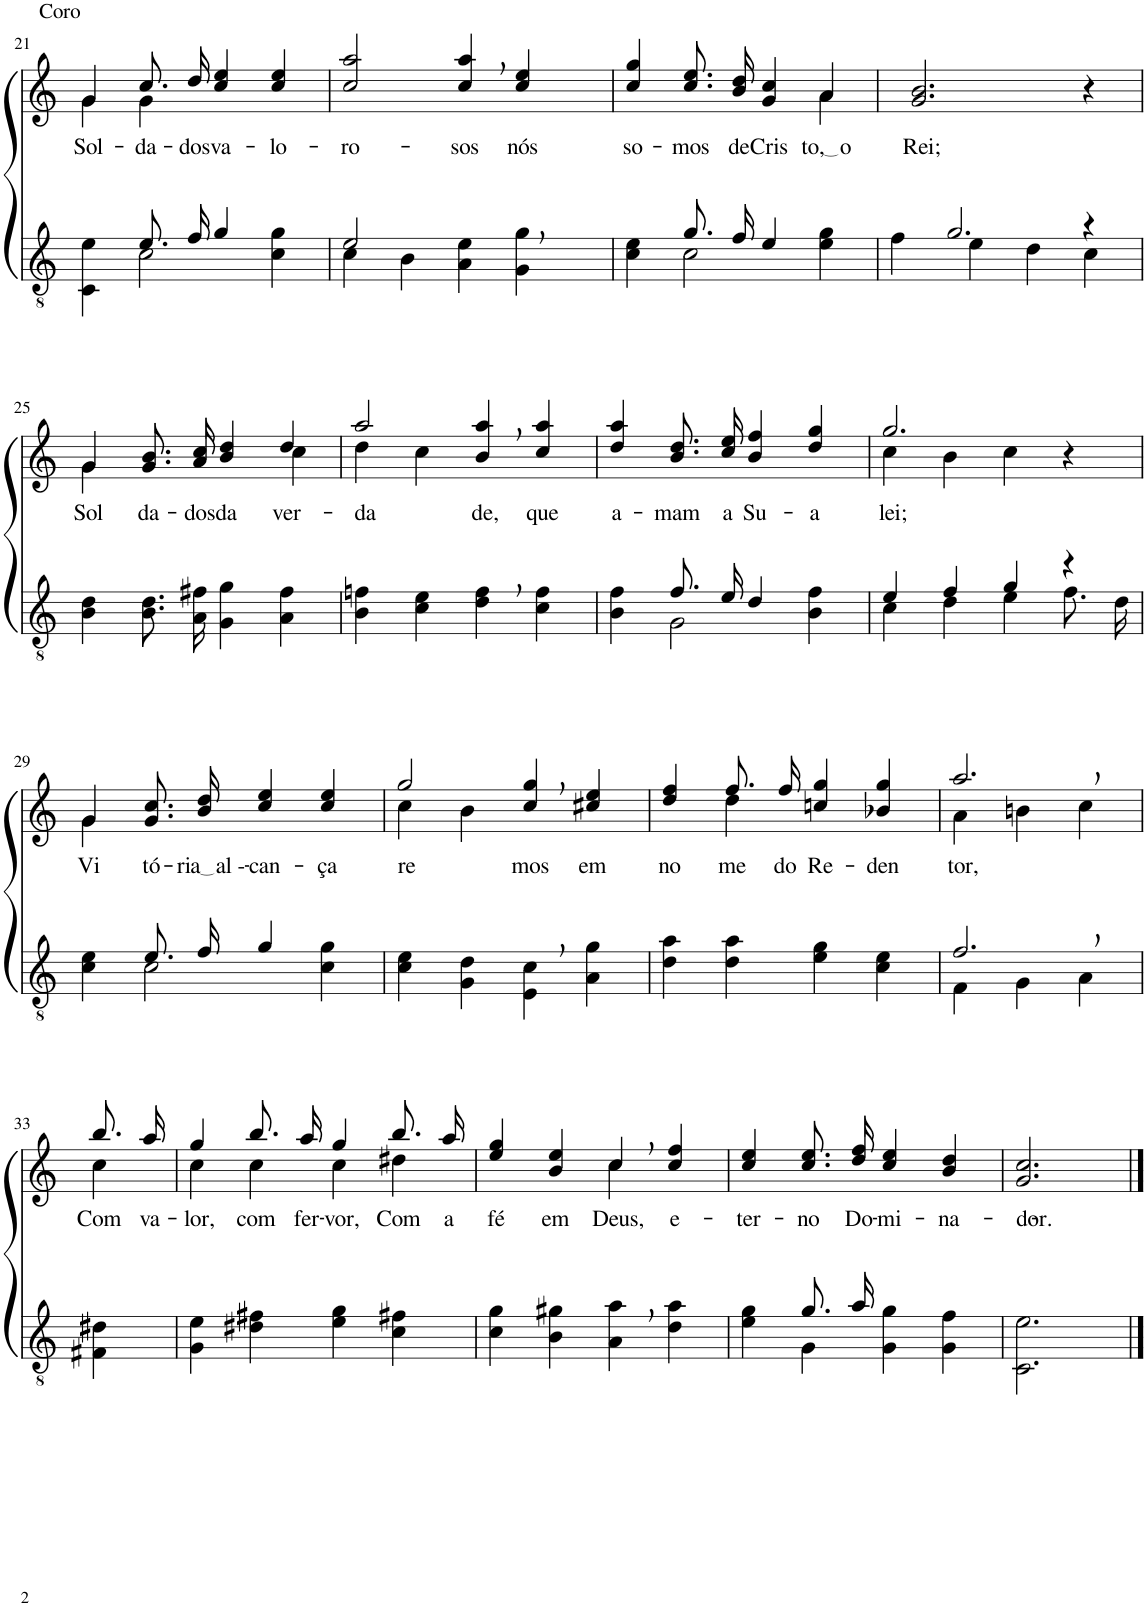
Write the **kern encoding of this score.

**kern	**kern	**text
*part2	*part1	*part1
*staff2	*staff1	*staff1
*I"Parte III e IV	*I"Parte I e II	*
!!LO:PB:g=z
*clefGv2	*clefG2	*
*Trd4c7	*Trd4c7	*
*k[]	*k[]	*
*M4/4	*M4/4	*
=21	=21	=21
*^	*^	*
!	!	!LO:TX:a:t=Coro	!	!
!	!	!	!	!LO:LY:b
4ryy	4C\ 4e\	4g/	4g\	Sol-
!	!	!	!	!LO:LY:b
8.e/L	2c\	8.cc/L	4g\	-da-
!	!	!	!	!LO:LY:b
16f/Jk	.	16dd/Jk	.	-dos
!	!	!	!	!LO:LY:b
4g/	.	4cc/ 4ee/	2ryy	va-
!	!	!	!	!LO:LY:b
4ryy	4c\ 4g\	4cc/ 4ee/	.	-lo-
*	*	*v	*v	*
=22	=22	=22	=22
!	!	!	!LO:LY:b
2e/	4c\	2cc/ 2aa/	-ro-
.	4B\	.	.
!	!	!	!LO:LY:b
2ryy	4A\ 4e\	4cc/, 4aa/,	-sos
!	!	!	!LO:LY:b
.	4G\ 4g\	4cc/ 4ee/	nós
=23	=23	=23	=23
!	!	!	!LO:LY:b
*	*	*^	*
4ryy	4c\ 4e\	4cc/ 4gg/	2.ryy	so-
!	!	!	!	!LO:LY:b
8.g/L	2c\	8.cc\ 8.ee\L	.	-mos
!	!	!	!	!LO:LY:b
16f/Jk	.	16b\ 16dd\Jk	.	de
!	!	!	!	!LO:LY:b
4e/	.	4g/ 4cc/	.	Cris-
!	!	!	!	!LO:LY:b
4ryy	4e\ 4g\	4a/	4a\	to, o
=24	=24	=24	=24	=24
!	!	!	!	!LO:LY:b
*	*	*v	*v	*
2.g/	4f\	2.g/ 2.b/	Rei;
.	4e\	.	.
.	4d\	.	.
4r	4c\	4r	.
!!LO:LB:g=z
=25	=25	=25	=25
*	*	*^	*
!	!	!	!	!LO:LY:b
*v	*v	*	*	*
4B\ 4d\	4g/	4g\	Sol-
!	!	!	!LO:LY:b
8.B\ 8.d\L	8.g/ 8.b/L	2ryy	da-
!	!	!	!LO:LY:b
16A\ 16f#X\Jk	16a/ 16cc/Jk	.	-dos
!	!	!	!LO:LY:b
4G\ 4g\	4b/ 4dd/	.	da
!	!	!	!LO:LY:b
4A\ 4f#\	4dd/	4cc\	-ver-
=26	=26	=26	=26
!	!	!	!LO:LY:b
4B\ 4fn\	2aa/	4dd\	-da-
4c\ 4e\	.	4cc\	.
!	!	!	!LO:LY:b
4d\, 4f\,	4b/, 4aa/,	2ryy	-de,
!	!	!	!LO:LY:b
4c\ 4f\	4cc/ 4aa/	.	que
*	*v	*v	*
=27	=27	=27
*^	*	*
!	!	!	!LO:LY:b
4ryy	4B\ 4f\	4dd/ 4aa/	a-
!	!	!	!LO:LY:b
8.f/L	2G\	8.b\ 8.dd\L	-mam
!	!	!	!LO:LY:b
16e/Jk	.	16cc\ 16ee\Jk	a
!	!	!	!LO:LY:b
4d/	.	4b/ 4ff/	Su-
!	!	!	!LO:LY:b
4ryy	4B\ 4f\	4dd/ 4gg/	-a
=28	=28	=28	=28
*	*	*^	*
!	!	!	!	!LO:LY:b
4e/	4c\	2.gg/	4cc\	lei;
4f/	4d\	.	4b\	.
4g/	4e\	.	4cc\	.
4r	8.f\L	4r	4ryy	.
.	16d\Jk	.	.	.
!!LO:LB:g=z	!!
=29	=29	=29	=29	=29
!	!	!	!	!LO:LY:b
4ryy	4c\ 4e\	4g/	4g\	Vi-
!	!	!	!	!LO:LY:b
8.e/L	2c\	8.g\ 8.cc\L	2.ryy	-tó-
!	!	!	!	!LO:LY:b
16f/Jk	.	16b\ 16dd\Jk	.	ria al -
!	!	!	!	!LO:LY:b
4g/	.	4cc/ 4ee/	.	-can-
!	!	!	!	!LO:LY:b
4ryy	4c\ 4g\	4cc/ 4ee/	.	-ça-
=30	=30	=30	=30	=30
!	!	!	!	!LO:LY:b
*v	*v	*	*	*
4c\ 4e\	2gg/	4cc\	-re-
4G\ 4d\	.	4b\	.
!	!	!	!LO:LY:b
4E\, 4c\,	4cc/, 4gg/,	2ryy	mos
!	!	!	!LO:LY:b
4A\ 4g\	4cc#X/ 4ee/	.	em
=31	=31	=31	=31
!	!	!	!LO:LY:b
4d\ 4a\	4dd/ 4ff/	4ryy	no-
!	!	!	!LO:LY:b
4d\ 4a\	8.ff/L	4dd\	-me
!	!	!	!LO:LY:b
.	16ff/Jk	.	do
!	!	!	!LO:LY:b
4e\ 4g\	4ccn/ 4gg/	2ryy	Re-
!	!	!	!LO:LY:b
4c\ 4e\	4b-X/ 4gg/	.	-den-
=32	=32	=32	=32
*^	*	*	*
!	!	!	!	!LO:LY:b
2.f,/	4F\	2.aa,/	4a\	-tor,
.	4G\	.	4bn\	.
.	4A\	.	4cc\	.
!!LO:LB:g=z	!!
=33	=33	=33	=33	=33
!	!	!	!	!LO:LY:b
*v	*v	*	*	*
4F#X\ 4d#X\	8.bb/L	4cc\	Com
!	!	!	!LO:LY:b
.	16aa/Jk	.	va-
=34	=34	=34	=34
!	!	!	!LO:LY:b
4G\ 4e\	4gg/	4cc\	-lor,
!	!	!	!LO:LY:b
4d#X\ 4f#X\	8.bb/L	4cc\	com
!	!	!	!LO:LY:b
.	16aa/Jk	.	fer-
!	!	!	!LO:LY:b
4e\ 4g\	4gg/	4cc\	vor,
!	!	!	!LO:LY:b
4c\ 4f#X\	8.bb/L	4dd#X\	Com
!	!	!	!LO:LY:b
.	16aa/Jk	.	a
=35	=35	=35	=35
!	!	!	!LO:LY:b
4c\ 4g\	4ee/ 4gg/	2ryy	fé
!	!	!	!LO:LY:b
4B\ 4g#X\	4b/ 4ee/	.	em
!	!	!	!LO:LY:b
4A\, 4a\,	4cc,/	4cc\	Deus,
!	!	!	!LO:LY:b
4d\ 4a\	4cc/ 4ff/	4ryy	e-
=36	=36	=36	=36
*^	*	*	*
!	!	!	!	!LO:LY:b
*	*	*v	*v	*
4ryy	4e\ 4g\	4cc/ 4ee/	-ter-
!	!	!	!LO:LY:b
8.g/L	4G\	8.cc\ 8.ee\L	-no
!	!	!	!LO:LY:b
16a/Jk	.	16dd\ 16ff\Jk	Do-
!	!	!	!LO:LY:b
4ryy	4G\ 4g\	4cc/ 4ee/	-mi-
!	!	!	!LO:LY:b
4ryy	4G\ 4f\	4b/ 4dd/	-na-
=37	=37	=37	=37
!	!	!	!LO:LY:b
*v	*v	*	*
2.C\ 2.e\	2.g/ 2.cc/	-dor.-
==	==	==
*-	*-	*-
